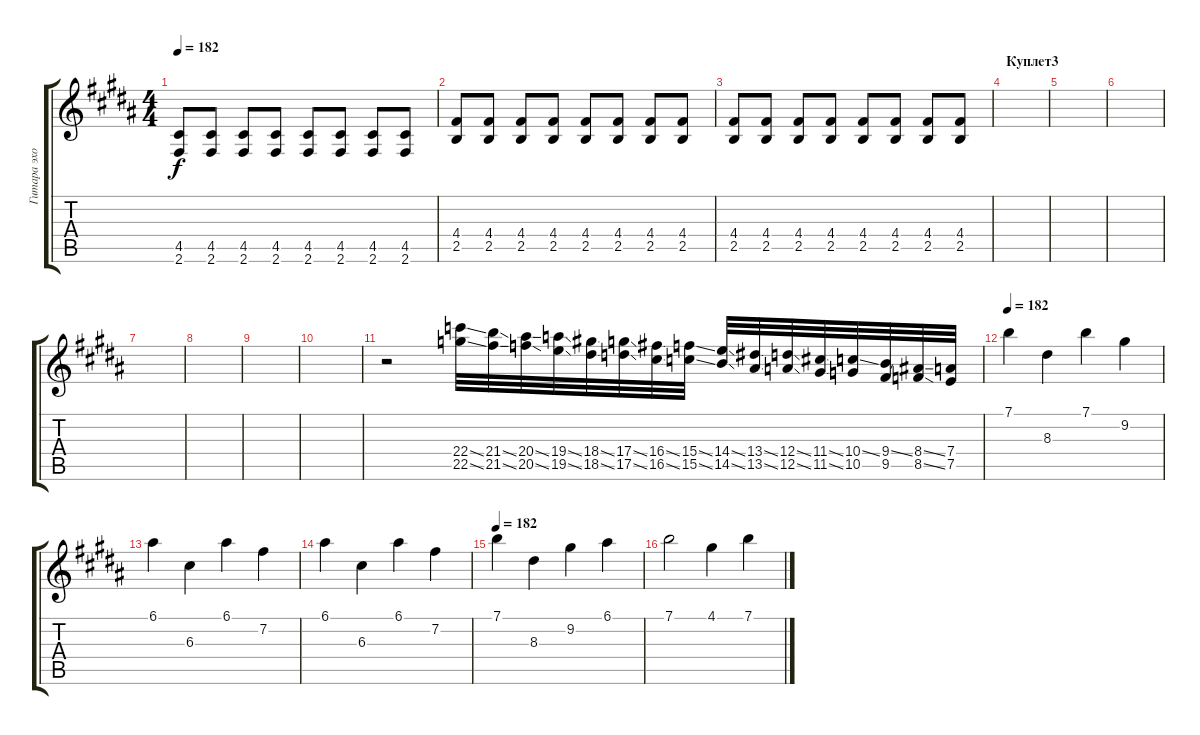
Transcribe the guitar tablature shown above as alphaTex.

\track ("Гитара эхо" "Гитара эхо") {instrument overdrivenguitar}
\staff {score tabs}
\tuning (E4 B3 G3 D3 A2 E2) {hide}
\ts (4 4)
\tempo 182
\clef g2
\ks b
(4.5 2.6).8{dy f} (4.5 2.6).8 (4.5 2.6).8 (4.5 2.6).8 (4.5 2.6).8 (4.5 2.6).8 (4.5 2.6).8 (4.5 2.6).8 |
(4.4 2.5).8 (4.4 2.5).8 (4.4 2.5).8 (4.4 2.5).8 (4.4 2.5).8 (4.4 2.5).8 (4.4 2.5).8 (4.4 2.5).8 |
(4.4 2.5).8 (4.4 2.5).8 (4.4 2.5).8 (4.4 2.5).8 (4.4 2.5).8 (4.4 2.5).8 (4.4 2.5).8 (4.4 2.5).8 |
\section ("" "Куплет3")
|
|
|
|
|
|
|
r.2 (22.4{ss} 22.5{ss}).32 (21.4{ss} 21.5{ss}).32 (20.4{ss} 20.5{ss}).32 (19.4{ss} 19.5{ss}).32 (18.4{ss} 18.5{ss}).32 (17.4{ss} 17.5{ss}).32 (16.4{ss} 16.5{ss}).32 (15.4{ss} 15.5{ss}).32 (14.4{ss} 14.5{ss}).32 (13.4{ss} 13.5{ss}).32 (12.4{ss} 12.5{ss}).32 (11.4{ss} 11.5{ss}).32 (10.4{ss} 10.5).32 (9.4{ss} 9.5).32 (8.4{ss} 8.5{ss}).32 (7.4 7.5).32 |
\tempo 182
7.1.4 8.3.4 7.1.4 9.2.4 |
6.1.4 6.3.4 6.1.4 7.2.4 |
6.1.4 6.3.4 6.1.4 7.2.4 |
\tempo 182
7.1.4 8.3.4 9.2.4 6.1.4 |
7.1.2 4.1.4 7.1.4
